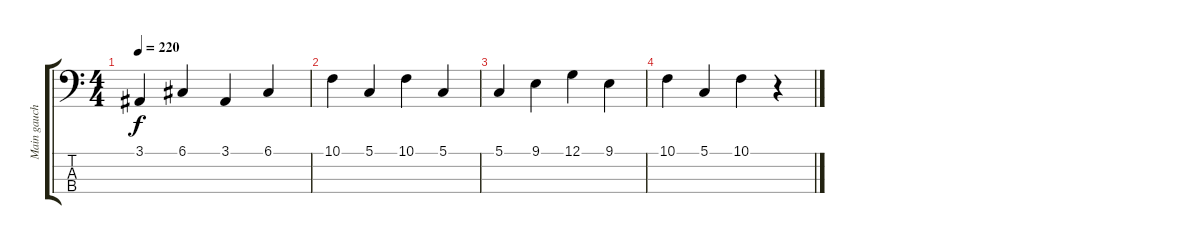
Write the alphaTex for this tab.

\track ("Main gauche" "Main gauch") {instrument acousticgrandpiano}
\staff {score tabs}
\tuning (G2 D2 A1 E1) {hide}
\ts (4 4)
\tempo 220
\clef f4
\ks c
3.1.4{dy f} 6.1.4 3.1.4 6.1.4 |
10.1.4 5.1.4 10.1.4 5.1.4 |
5.1.4 9.1.4 12.1.4 9.1.4 |
10.1.4 5.1.4 10.1.4 r.4
